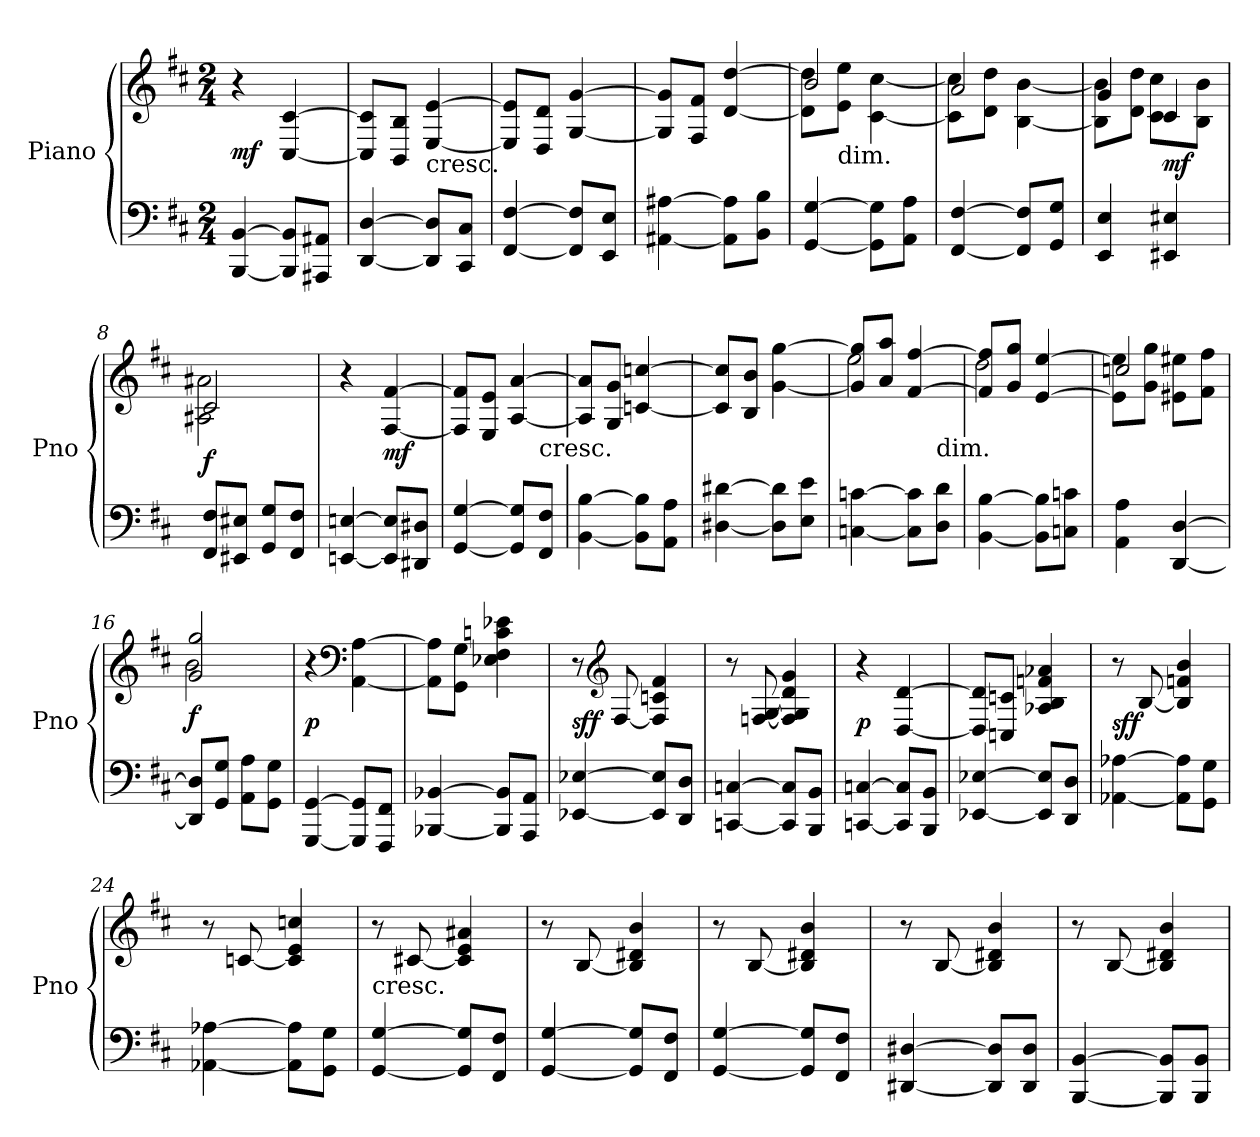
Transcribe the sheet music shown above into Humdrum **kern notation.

**kern	**kern	**dynam
*part1	*part1	*part1
*staff2	*staff1	*staff1/2
*I"Piano	*	*
*I'Pno	*	*
*clefF4	*clefG2	*
*k[f#c#]	*k[f#c#]	*
*b:	*b:	*
*M2/4	*M2/4	*
=1	=1	=1
[4BBB [4BB	4r	mf
8BBB] 8BB]L	[4C# [4c#	.
8AAA#X 8AA#XJ	.	.
=2	=2	=2
[4DD [4D	8C#] 8c#]L	.
.	8BB 8BJ	.
!	!LO:TX:c:t=cresc.	!
8DD] 8D]L	[4E [4e	.
8CC# 8C#J	.	.
=3	=3	=3
[4FF# [4F#	8E] 8e]L	.
.	8D 8dJ	.
8FF#] 8F#]L	[4G [4g	.
8EE 8EJ	.	.
=4	=4	=4
[4AA#X [4A#X	8G] 8g]L	.
.	8F# 8f#J	.
8AA#] 8A#]L	[4d [4dd	.
8BB 8BJ	.	.
=5	=5	=5
*	*^	*
[4GG [4G	2b	8d] 8dd]L	.
!	!	!LO:TX:c:t=dim.	!
.	.	8e 8eeJ	.
8GG] 8G]L	.	[4c# [4cc#	.
8AA 8AJ	.	.	.
=6	=6	=6	=6
[4FF# [4F#	2a	8c#] 8cc#]L	.
.	.	8d 8ddJ	.
8FF#] 8F#]L	.	[4B [4b	.
8GG 8GJ	.	.	.
=7	=7	=7	=7
4EE 4E	4g	8B] 8b]L	.
.	.	8d 8ddJ	.
4EE#X 4E#X	4c#	8c# 8cc#L	mf
.	.	8B 8bJ	.
=8	=8	=8	=8
8FF# 8F#L	2c#	2A#X 2a#X	f
8EE#X 8E#XJ	.	.	.
8GG 8GL	.	.	.
8FF# 8F#J	.	.	.
*	*v	*v	*
=9	=9	=9
[4EEn [4En	4r	.
8EE] 8E]L	[4F# [4f#	mf
8DD#X 8D#XJ	.	.
=10	=10	=10
*	*^	*
[4GG [4G	8F#] 8f#]L	4.ryy	.
.	8E 8eJ	.	.
8GG] 8G]L	[4A [4a	.	.
!	!	!LO:TX:c:t=cresc.	!
8FF# 8F#J	.	8ryy	.
*	*v	*v	*
=11	=11	=11
[4BB [4B	8A] 8a]L	.
.	8G 8gJ	.
8BB] 8B]L	[4cn [4ccn	.
8AA 8AJ	.	.
=12	=12	=12
[4D#X [4d#X	8c] 8cc]L	.
.	8B 8bJ	.
8D#] 8d#]L	[4g [4gg	.
8E 8eJ	.	.
=13	=13	=13
*	*^	*
*	*	*^	*
[4Cn [4cn	8g] 8gg]L	2ee	4.ryy	.
.	8a 8aaJ	.	.	.
8C] 8c]L	[4f# [4ff#	.	.	.
!	!	!	!LO:TX:c:t=dim.	!
8D 8dJ	.	.	8ryy	.
*	*	*v	*v	*
=14	=14	=14	=14
[4BB [4B	8f#] 8ff#]L	2dd	.
.	8g 8ggJ	.	.
8BB] 8B]L	[4e [4ee	.	.
8Cn 8cnJ	.	.	.
=15	=15	=15	=15
4AA 4A	2ccn	8e] 8ee]L	.
.	.	8g 8ggJ	.
[4DD [4D	.	8e#X 8ee#XL	.
.	.	8f# 8ff#J	.
=16	=16	=16	=16
8DD] 8D]L	2g 2gg	2b	f
8GG 8GJ	.	.	.
8AA 8AL	.	.	.
8GG 8GJ	.	.	.
*	*v	*v	*
=17	=17	=17
[4GGG [4GG	4r	p
*	*clefF4	*
8GGG] 8GG]L	[4AA [4A	.
8FFF# 8FF#J	.	.
=18	=18	=18
[4BBB-X [4BB-X	8AA] 8A]L	.
.	8GG 8GJ	.
8BBB-] 8BB-]L	4E-X 4F# 4cn 4e-X	.
8AAA 8AAJ	.	.
=19	=19	=19
[4EE-X [4E-X	8r	sff
*	*clefG2	*
.	[8F#	.
8EE-] 8E-]L	4F#] 4cn 4f#	.
8DD 8DJ	.	.
=20	=20	=20
[4CCn [4Cn	8r	.
.	[8Fn [8G	.
8CC] 8C]L	4F] 4G] 4d 4g	.
8BBB 8BBJ	.	.
=21	=21	=21
[4CCn [4Cn	4r	p
8CC] 8C]L	[4D [4d	.
8BBB 8BBJ	.	.
=22	=22	=22
[4EE-X [4E-X	8D] 8d]L	.
.	8Cn 8cnJ	.
8EE-] 8E-]L	4A-X 4B 4fn 4a-X	.
8DD 8DJ	.	.
=23	=23	=23
[4AA-X [4A-X	8r	sff
.	[8B	.
8AA-] 8A-]L	4B] 4fn 4b	.
8GG 8GJ	.	.
=24	=24	=24
[4AA-X [4A-X	8r	.
.	[8cn	.
8AA-] 8A-]L	4c] 4e 4ccn	.
8GG 8GJ	.	.
=25	=25	=25
!	!LO:TX:c:t=cresc.	!
[4GG [4G	8r	.
.	[8c#X	.
8GG] 8G]L	4c#] 4e 4a#X	.
8FF# 8F#J	.	.
=26	=26	=26
[4GG [4G	8r	.
.	[8B	.
8GG] 8G]L	4B] 4d#X 4b	.
8FF# 8F#J	.	.
=27	=27	=27
[4GG [4G	8r	.
.	[8B	.
8GG] 8G]L	4B] 4d#X 4b	.
8FF# 8F#J	.	.
=28	=28	=28
[4DD#X [4D#X	8r	.
.	[8B	.
8DD#] 8D#]L	4B] 4d#X 4b	.
8DD# 8D#J	.	.
=29	=29	=29
[4BBB [4BB	8r	.
.	[8B	.
8BBB] 8BB]L	4B] 4d#X 4b	.
8BBB 8BBJ	.	.
=	=	=
*-	*-	*-
